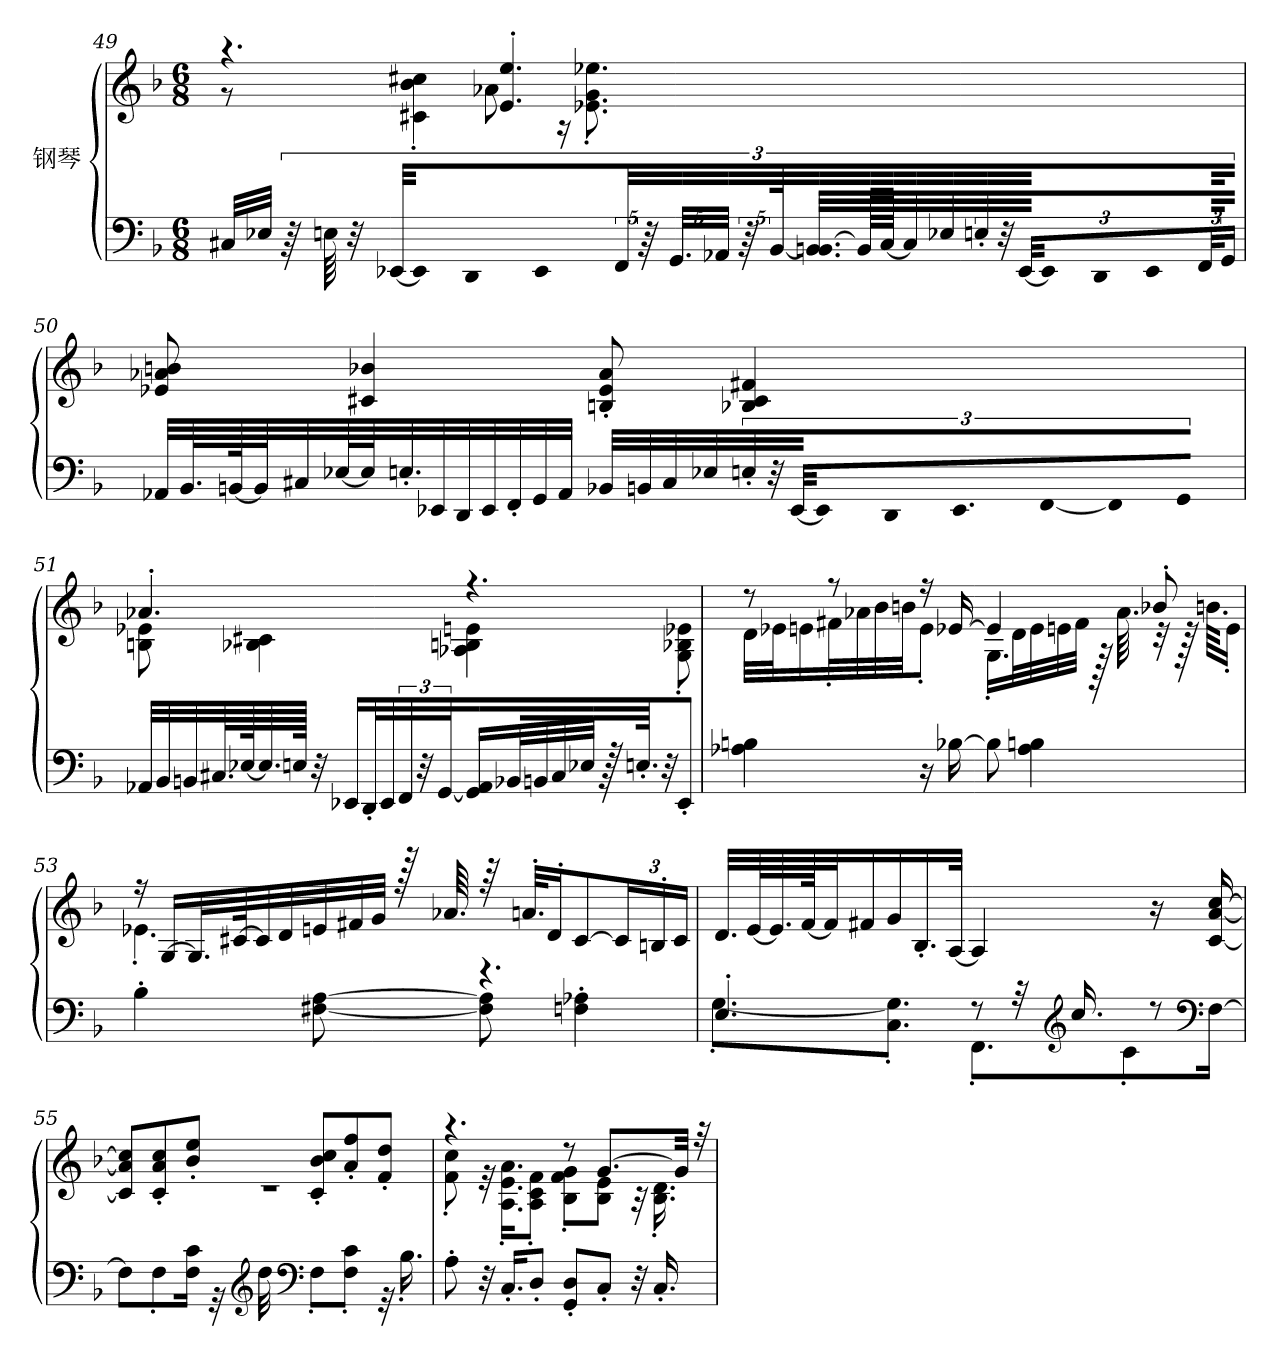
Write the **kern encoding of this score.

**kern	**kern
*part1	*part1
*staff2	*staff1
*I"钢琴	*
!!LO:LB:g=z
*clefF4	*clefG2
*k[b-]	*k[b-]
*M6/8	*M6/8
=49	=49
*	*^
32C#X/LLL	4.r	8r
32E-X/JJJ	.	.
96r	.	.
96En\	.	.
48r	.	.
[48EE-X/KLL	.	.
16EE-/]	.	4c#X\' 4b-\' 4cc#X\'
32DD/L	.	.
32EE-/	.	.
40FF/JJJ	.	.
80r	.	.
40.GG/LLL	.	.
40AA-X/JJJ	.	.
80r	.	.
[80BB-/	.	.
32.BB-/] [32.BBn/LLL	4.e/' 4.ee/'	8a-X\
128BB/LL]	.	.
[128C#/JJ	.	.
32C#/]	.	.
32E-X/	.	.
48En'/JJJ	.	16r
48r	.	.
[48EE-/KLL	.	.
16EE-/]	.	8.e-X\' 8.g\' 8.ee-X\'
32DD/L	.	.
32EE-/	.	.
*Xbrackettup	*	*
48FF/J	.	.
24GG/JJ	.	.
*	*v	*v
!!LO:PB:g=z
=50	=50
32AA-X/LLL	8e-X/ 8a-X/ 8bn/
64.BB-/L	.
[128BBn/K	.
64BB/J]	.
32C#X/	.
[64E-X/L	.
64E-/J]	4c#X/ 4b-X/
32.En'/	.
32EE-X/	.
32DD/	.
32EE-/	.
32FF'/	.
32GG/	.
32AA-/JJJ	.
32BB-X/LLL	8Bn/' 8e-/' 8a-/'
32BBn/	.
32C#/	.
32E-X/	.
*brackettup	*
48En'/JJJ	4B-X/ 4c#/ 4f#X/
48r	.
[48EE-/KLL	.
16EE-/]	.
32DD/L	.
64.EE-/L	.
[128FF/JK	.
32FF/]	.
32GG/JJJ	.
!!LO:LB:g=z
=51	=51
*	*^
32AA-X/LLL	4.a-X'/	8Bn\ 8e-X\
32BB-/	.	.
32BBn/	.	.
64.C#X/L	.	.
[128E-X/K	.	.
64.E-/]	.	4B-X\ 4c#X\
128En/JJJJk	.	.
32r	.	.
16EE-X/LL	.	.
32DD'/L	.	.
32EE-/	.	.
48FF/JJJ	.	.
48r	.	.
[48GG/	.	.
16GG/] 16AA-/LL	4.r	4A-X\ 4Bn\ 4en\
32BB-X/L	.	.
32BBn/	.	.
32C#/	.	.
32E-X/JJJ	.	.
128r	.	.
64.En'\	.	.
32r	.	.
8EE-'/	.	8G\' 8B-X\' 8e-X\'
!!LO:LB:g=z	!!
=52	=52	=52
4A-X\ 4Bn\	8r	32d\LLL
.	.	32e-X\J
.	.	16en\
.	8r	32f#X'\L
.	.	32a-X\
.	.	32b-\
.	.	32bn\JJ
16r	16r	8e'\J
[16B-X\	[16e-X/	.
8B-\]	4e-/]	16.G'\LL
.	.	32d\L
4A-\ 4Bn\	.	32e-\
.	.	32en\
.	.	32f#\JJJ
.	.	128r
.	.	64.a-\
.	8b-X'/	32r
.	.	128r
.	.	64.bn\KKLL
.	.	16e'\JJ
!!LO:LB:g=z	!!
=53	=53	=53
4B-'\	16r	4.e-X'\
.	[16G/LL	.
.	32.G/L]	.
.	[64c#X/K	.
.	32c#/]	.
.	32d/	.
[8F#X\ [8A\	32en/	.
.	32f#X/	.
.	32g/JJJ	.
.	128r	.
.	64.a-X/	.
8F#\] 8A\]	64r	4.r
.	32.an'/KLL	.
.	16d'/J	.
4Fn\' 4A-X\'	[8c#/	.
*	*Xbrackettup	*
.	24c#/L]	.
.	24Bn'/	.
.	24c#/JJ	.
*	*v	*v
!!LO:LB:g=z
=54	=54
*^	*
4.E'/	[8.G'\L	32.d/LLL
.	.	[64e/L
.	.	64.e/]
.	.	[128f/JK
.	.	32f/J]
.	.	16f#X/
.	8.C\' 8.G\]'J	16g/
.	.	16.B-'/
.	.	[32A/JJk
8r	8.FF'\L	4A/]
32r	.	.
*clefG2	*	*
16.cc/	.	.
.	8c'\	.
8r	.	16r
*clefF4	*	*
.	[16F\Jk	[16c/ [16a/ [16cc/
=55	=55	=55
2.r	8F\L]	8c/] 8a/] 8cc/]L
.	8F'\	8c/' 8a/' 8cc/'
.	16F\ 16c\Jk	8b-/' 8ee/'J
.	32r	.
*clefG2	*	*
.	32dd\	.
*clefF4	*	*
.	8F'\L	8c/' 8b-/' 8cc/'L
.	8F\' 8c\'J	8a/' 8ff/'
.	32r	8f/' 8dd/'J
.	16.B-'\	.
*v	*v	*
!!LO:LB:g=z
=56	=56
*	*^
8A'\	4.r	8f\' 8cc\'
32r	.	32r
16.C'/KL	.	16.A\' 16.e\' 16.a\'KL
8D'/J	.	8A\' 8c\' 8f\'J
8GG/' 8D/'L	8r	8B-\' 8f\' 8g\'L
8C'/J	[8.g/L	8B-\ 8e\J
32r	.	32r
16.C'/	.	16.B-\' 16.d\'
.	32g/Jkk]	.
.	32r	.
*	*v	*v
=	=
*-	*-
